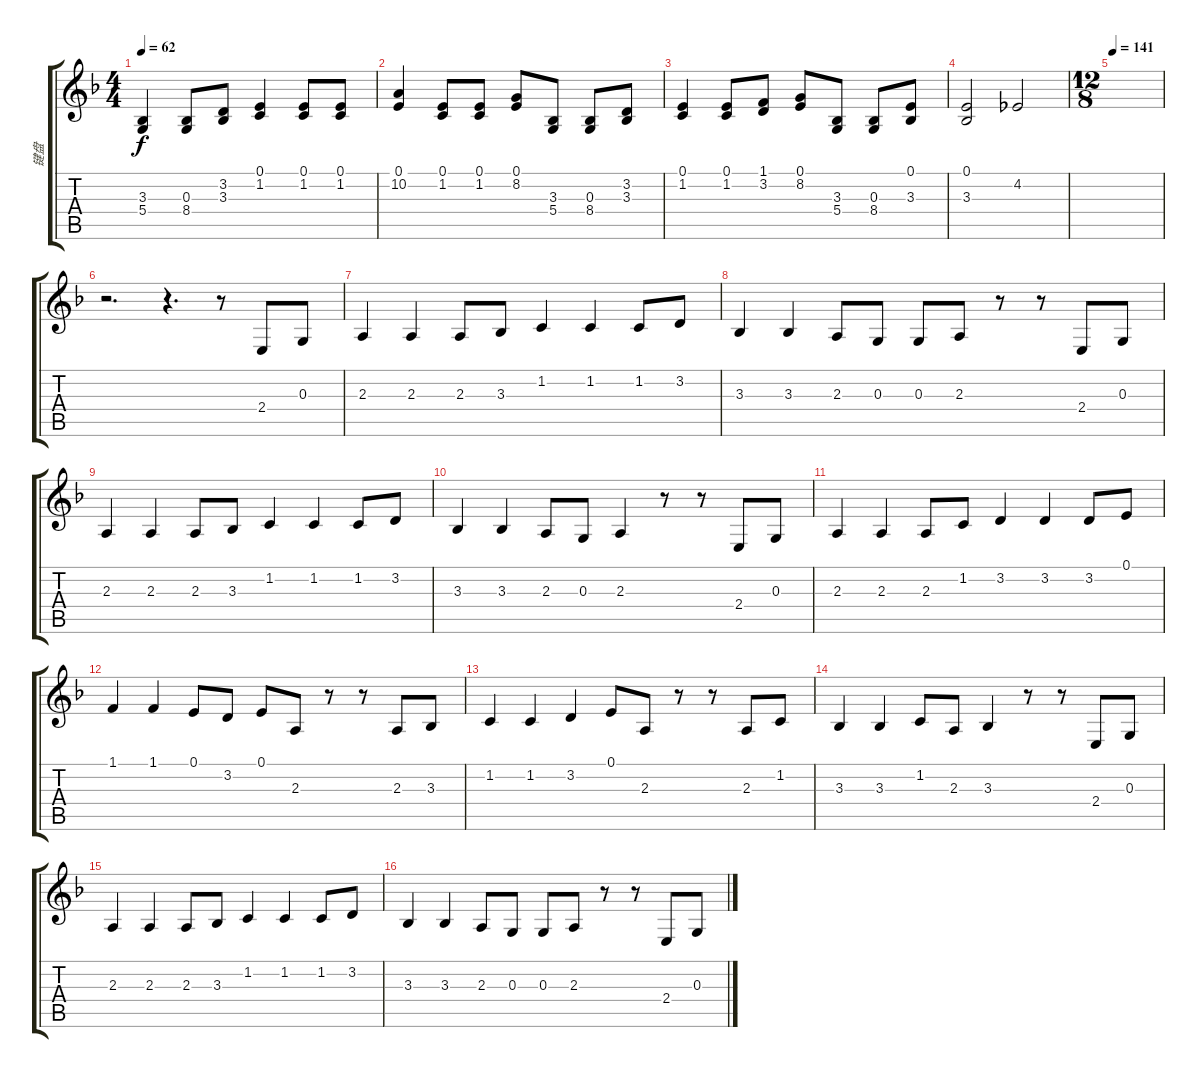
\track ("键盘" "键盘") {instrument stringensemble1}
\staff {score tabs}
\tuning (E4 B3 G3 D3 A2 E2) {hide}
\ts (4 4)
\tempo 62
\clef g2
\ks f
(3.3 5.4).4{dy f} (0.3 8.4).8 (3.2 3.3).8 (0.1 1.2).4 (0.1 1.2).8 (0.1 1.2).8 |
(0.1 10.2).4 (0.1 1.2).8 (0.1 1.2).8 (0.1 8.2).8 (3.3 5.4).8 (0.3 8.4).8 (3.2 3.3).8 |
(0.1 1.2).4 (0.1 1.2).8 (1.1 3.2).8 (0.1 8.2).8 (3.3 5.4).8 (0.3 8.4).8 (0.1 3.3).8 |
(0.1 3.3).2 4.2.2 |
\ts (12 8)
\tempo 142
\tempo 141
|
r.2{d} r.4{d} r.8 2.4.8 0.3.8 |
2.3.4 2.3.4 2.3.8 3.3.8 1.2.4 1.2.4 1.2.8 3.2.8 |
3.3.4 3.3.4 2.3.8 0.3.8 0.3.8 2.3.8 r.8 r.8 2.4.8 0.3.8 |
2.3.4 2.3.4 2.3.8 3.3.8 1.2.4 1.2.4 1.2.8 3.2.8 |
3.3.4 3.3.4 2.3.8 0.3.8 2.3.4 r.8 r.8 2.4.8 0.3.8 |
2.3.4 2.3.4 2.3.8 1.2.8 3.2.4 3.2.4 3.2.8 0.1.8 |
1.1.4 1.1.4 0.1.8 3.2.8 0.1.8 2.3.8 r.8 r.8 2.3.8 3.3.8 |
1.2.4 1.2.4 3.2.4 0.1.8 2.3.8 r.8 r.8 2.3.8 1.2.8 |
3.3.4 3.3.4 1.2.8 2.3.8 3.3.4 r.8 r.8 2.4.8 0.3.8 |
2.3.4 2.3.4 2.3.8 3.3.8 1.2.4 1.2.4 1.2.8 3.2.8 |
3.3.4 3.3.4 2.3.8 0.3.8 0.3.8 2.3.8 r.8 r.8 2.4.8 0.3.8
